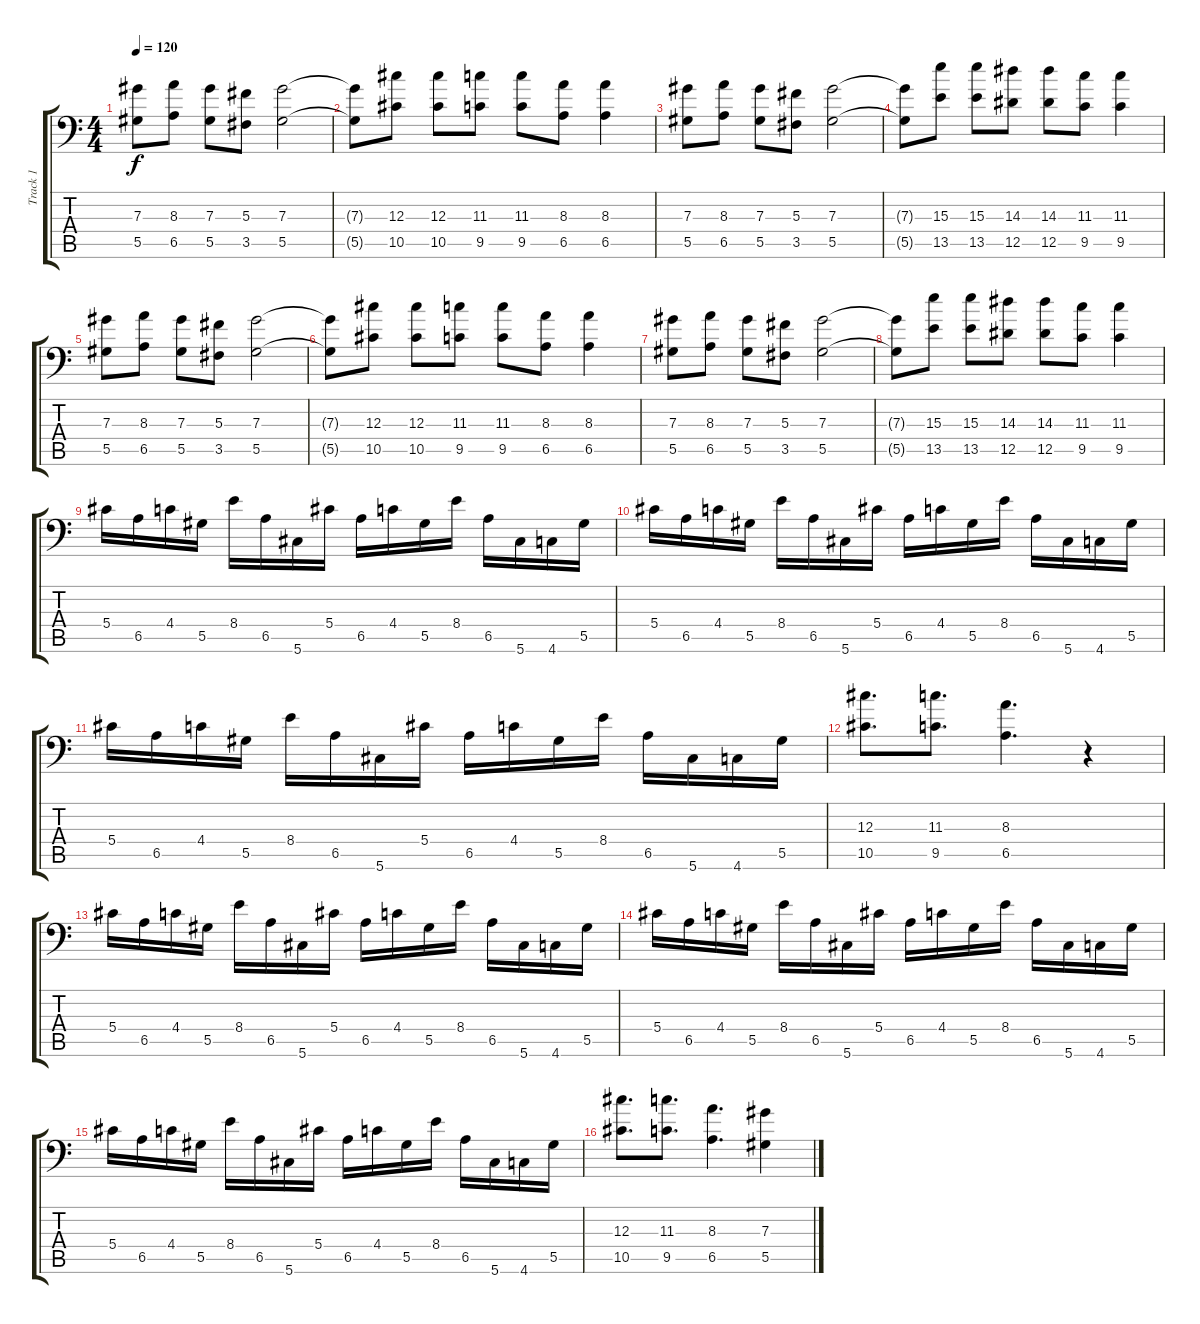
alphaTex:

\track ("Track 1" "Track 1") {instrument distortionguitar}
\staff {score tabs}
\tuning (Bb3 F3 Db3 Ab2 Eb2 Ab1) {hide}
\ts (4 4)
\tempo 120
\clef f4
\ks c
(7.3 5.5).8{dy f} (8.3 6.5).8 (7.3 5.5).8 (5.3 3.5).8 (7.3 5.5).2 |
(7.3{t} 5.5{t}).8 (12.3 10.5).8 (12.3 10.5).8 (11.3 9.5).8 (11.3 9.5).8 (8.3 6.5).8 (8.3 6.5).4 |
(7.3 5.5).8 (8.3 6.5).8 (7.3 5.5).8 (5.3 3.5).8 (7.3 5.5).2 |
(7.3{t} 5.5{t}).8 (15.3 13.5).8 (15.3 13.5).8 (14.3 12.5).8 (14.3 12.5).8 (11.3 9.5).8 (11.3 9.5).4 |
(7.3 5.5).8 (8.3 6.5).8 (7.3 5.5).8 (5.3 3.5).8 (7.3 5.5).2 |
(7.3{t} 5.5{t}).8 (12.3 10.5).8 (12.3 10.5).8 (11.3 9.5).8 (11.3 9.5).8 (8.3 6.5).8 (8.3 6.5).4 |
(7.3 5.5).8 (8.3 6.5).8 (7.3 5.5).8 (5.3 3.5).8 (7.3 5.5).2 |
(7.3{t} 5.5{t}).8 (15.3 13.5).8 (15.3 13.5).8 (14.3 12.5).8 (14.3 12.5).8 (11.3 9.5).8 (11.3 9.5).4 |
5.4.16 6.5.16 4.4.16 5.5.16 8.4.16 6.5.16 5.6.16 5.4.16 6.5.16 4.4.16 5.5.16 8.4.16 6.5.16 5.6.16 4.6.16 5.5.16 |
5.4.16 6.5.16 4.4.16 5.5.16 8.4.16 6.5.16 5.6.16 5.4.16 6.5.16 4.4.16 5.5.16 8.4.16 6.5.16 5.6.16 4.6.16 5.5.16 |
5.4.16 6.5.16 4.4.16 5.5.16 8.4.16 6.5.16 5.6.16 5.4.16 6.5.16 4.4.16 5.5.16 8.4.16 6.5.16 5.6.16 4.6.16 5.5.16 |
(12.3 10.5).8{d} (11.3 9.5).8{d} (8.3 6.5).4{d} r.4 |
5.4.16 6.5.16 4.4.16 5.5.16 8.4.16 6.5.16 5.6.16 5.4.16 6.5.16 4.4.16 5.5.16 8.4.16 6.5.16 5.6.16 4.6.16 5.5.16 |
5.4.16 6.5.16 4.4.16 5.5.16 8.4.16 6.5.16 5.6.16 5.4.16 6.5.16 4.4.16 5.5.16 8.4.16 6.5.16 5.6.16 4.6.16 5.5.16 |
5.4.16 6.5.16 4.4.16 5.5.16 8.4.16 6.5.16 5.6.16 5.4.16 6.5.16 4.4.16 5.5.16 8.4.16 6.5.16 5.6.16 4.6.16 5.5.16 |
(12.3 10.5).8{d} (11.3 9.5).8{d} (8.3 6.5).4{d} (7.3 5.5).4
